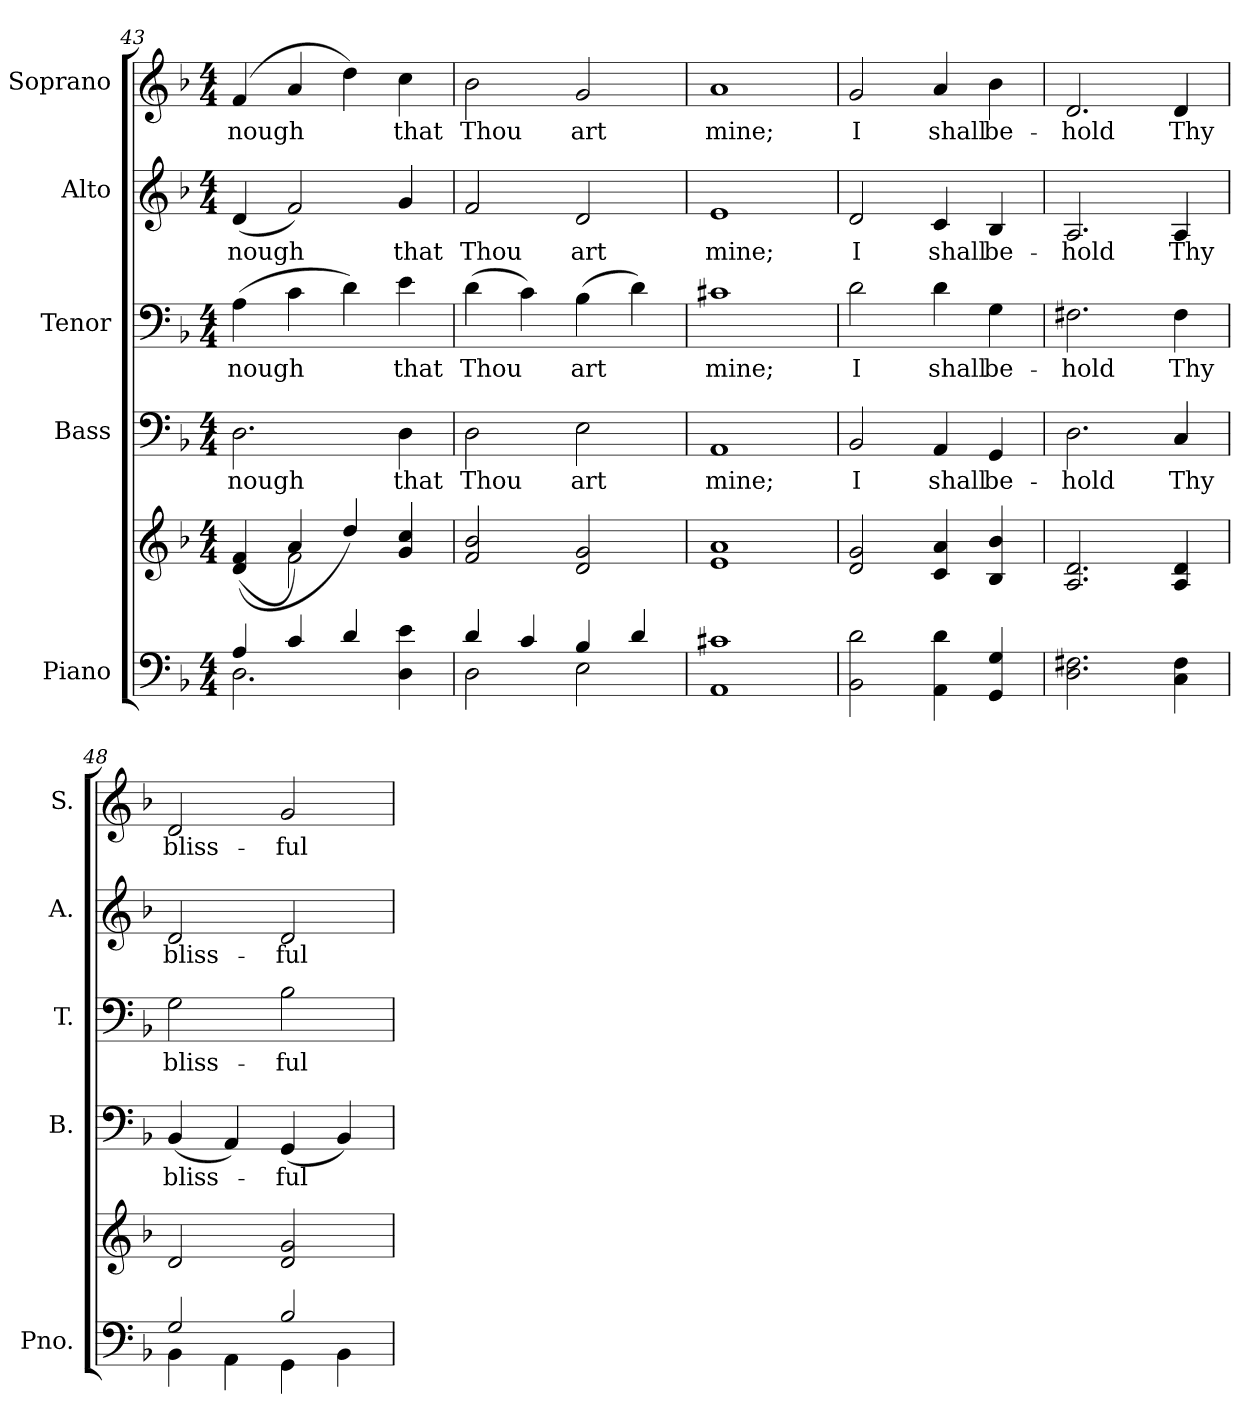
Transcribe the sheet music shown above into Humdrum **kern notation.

**kern	**kern	**kern	**text	**kern	**text	**kern	**text	**kern	**text
*part5	*part5	*part4	*part4	*part3	*part3	*part2	*part2	*part1	*part1
*staff6	*staff5	*staff4	*staff4	*staff3	*staff3	*staff2	*staff2	*staff1	*staff1
*I"Piano	*	*I"Bass	*	*I"Tenor	*	*I"Alto	*	*I"Soprano	*
*I'Pno.	*	*I'B.	*	*I'T.	*	*I'A.	*	*I'S.	*
*clefF4	*clefG2	*clefF4	*	*clefF4	*	*clefG2	*	*clefG2	*
*k[b-]	*k[b-]	*k[b-]	*	*k[b-]	*	*k[b-]	*	*k[b-]	*
*d:	*d:	*d:	*	*d:	*	*d:	*	*d:	*
*M4/4	*M4/4	*M4/4	*	*M4/4	*	*M4/4	*	*M4/4	*
=43	=43	=43	=43	=43	=43	=43	=43	=43	=43
*^	*^	*	*	*	*	*	*	*	*
!	!	!	!	!	!LO:LY:b:color=#000000	!	!	!	!	!	!
!	!	!	!	!	!	!	!LO:LY:b:color=#000000	!	!	!	!
!	!	!	!	!	!	!	!	!	!LO:LY:b:color=#000000	!	!
!	!	!	!	!	!	!	!	!	!	!	!LO:LY:b:color=#000000
4Ai/	2.Di\	((4di/ 4fi	4ryy	2.Di\	-nough	(4Ai\	-nough	(4di/	-nough	(4fi/	-nough
4ci/	.	4ai/)	2fi\	.	.	4ci\	.	2fi/)	.	4ai/	.
4di/	.	4ddi/)	.	.	.	4di\)	.	.	.	4ddi\)	.
!	!	!	!	!	!LO:LY:b:color=#000000	!	!	!	!	!	!
!	!	!	!	!	!	!	!LO:LY:b:color=#000000	!	!	!	!
!	!	!	!	!	!	!	!	!	!LO:LY:b:color=#000000	!	!
!	!	!	!	!	!	!	!	!	!	!	!LO:LY:b:color=#000000
4Di\ 4ei	4ryy	4gi/ 4cci	4ryy	4Di\	that	4ei\	that	4gi/	that	4cci\	that
*	*	*v	*v	*	*	*	*	*	*	*	*
=44	=44	=44	=44	=44	=44	=44	=44	=44	=44	=44
*	*	*^	*	*	*	*	*	*	*	*
!	!	!	!	!	!LO:LY:b:color=#000000	!	!	!	!	!	!
*	*	*v	*v	*	*	*	*	*	*	*	*
*	*	*^	*	*	*	*	*	*	*	*
!	!	!	!	!	!	!	!LO:LY:b:color=#000000	!	!	!	!
*	*	*v	*v	*	*	*	*	*	*	*	*
*	*	*^	*	*	*	*	*	*	*	*
!	!	!	!	!	!	!	!	!	!LO:LY:b:color=#000000	!	!
*	*	*v	*v	*	*	*	*	*	*	*	*
*	*	*^	*	*	*	*	*	*	*	*
!	!	!	!	!	!	!	!	!	!	!	!LO:LY:b:color=#000000
*	*	*v	*v	*	*	*	*	*	*	*	*
4di/	2Di\	2fi/ 2b-i	2Di\	Thou	(4di\	Thou	2fi/	Thou	2b-i\	Thou
4ci/	.	.	.	.	4ci\)	.	.	.	.	.
!	!	!	!	!LO:LY:b:color=#000000	!	!	!	!	!	!
!	!	!	!	!	!	!LO:LY:b:color=#000000	!	!	!	!
!	!	!	!	!	!	!	!	!LO:LY:b:color=#000000	!	!
!	!	!	!	!	!	!	!	!	!	!LO:LY:b:color=#000000
4B-i/	2Ei\	2di/ 2gi	2Ei\	art	(4B-i\	art	2di/	art	2gi/	art
4di/	.	.	.	.	4di\)	.	.	.	.	.
*v	*v	*	*	*	*	*	*	*	*	*
!!LO:PB:g=z
=45	=45	=45	=45	=45	=45	=45	=45	=45	=45
!	!	!	!LO:LY:b:color=#000000	!	!	!	!	!	!
!	!	!	!	!	!LO:LY:b:color=#000000	!	!	!	!
!	!	!	!	!	!	!	!LO:LY:b:color=#000000	!	!
!	!	!	!	!	!	!	!	!	!LO:LY:b:color=#000000
1AAi 1c#Xi	1ei 1ai	1AAi	mine;	1c#Xi	mine;	1ei	mine;	1ai	mine;
=46	=46	=46	=46	=46	=46	=46	=46	=46	=46
!	!	!	!LO:LY:b:color=#000000	!	!	!	!	!	!
!	!	!	!	!	!LO:LY:b:color=#000000	!	!	!	!
!	!	!	!	!	!	!	!LO:LY:b:color=#000000	!	!
!	!	!	!	!	!	!	!	!	!LO:LY:b:color=#000000
2BB-i\ 2di	2di/ 2gi	2BB-i/	I	2di\	I	2di/	I	2gi/	I
!	!	!	!LO:LY:b:color=#000000	!	!	!	!	!	!
!	!	!	!	!	!LO:LY:b:color=#000000	!	!	!	!
!	!	!	!	!	!	!	!LO:LY:b:color=#000000	!	!
!	!	!	!	!	!	!	!	!	!LO:LY:b:color=#000000
4AAi\ 4di	4ci/ 4ai	4AAi/	shall	4di\	shall	4ci/	shall	4ai/	shall
!	!	!	!LO:LY:b:color=#000000	!	!	!	!	!	!
!	!	!	!	!	!LO:LY:b:color=#000000	!	!	!	!
!	!	!	!	!	!	!	!LO:LY:b:color=#000000	!	!
!	!	!	!	!	!	!	!	!	!LO:LY:b:color=#000000
4GGi/ 4Gi	4B-i/ 4b-i	4GGi/	be-	4Gi\	be-	4B-i/	be-	4b-i\	be-
=47	=47	=47	=47	=47	=47	=47	=47	=47	=47
!	!	!	!LO:LY:b:color=#000000	!	!	!	!	!	!
!	!	!	!	!	!LO:LY:b:color=#000000	!	!	!	!
!	!	!	!	!	!	!	!LO:LY:b:color=#000000	!	!
!	!	!	!	!	!	!	!	!	!LO:LY:b:color=#000000
2.Di\ 2.F#Xi	2.Ai/ 2.di	2.Di\	-hold	2.F#Xi\	-hold	2.Ai/	-hold	2.di/	-hold
!	!	!	!LO:LY:b:color=#000000	!	!	!	!	!	!
!	!	!	!	!	!LO:LY:b:color=#000000	!	!	!	!
!	!	!	!	!	!	!	!LO:LY:b:color=#000000	!	!
!	!	!	!	!	!	!	!	!	!LO:LY:b:color=#000000
4Ci\ 4F#i	4Ai/ 4di	4Ci/	Thy	4F#i\	Thy	4Ai/	Thy	4di/	Thy
=48	=48	=48	=48	=48	=48	=48	=48	=48	=48
*^	*	*	*	*	*	*	*	*	*
!	!	!	!	!LO:LY:b:color=#000000	!	!	!	!	!	!
!	!	!	!	!	!	!LO:LY:b:color=#000000	!	!	!	!
!	!	!	!	!	!	!	!	!LO:LY:b:color=#000000	!	!
!	!	!	!	!	!	!	!	!	!	!LO:LY:b:color=#000000
2Gi/	4BB-i\	2di/	(4BB-i/	bliss-	2Gi\	bliss-	2di/	bliss-	2di/	bliss-
.	4AAi\	.	4AAi/)	.	.	.	.	.	.	.
!	!	!	!	!LO:LY:b:color=#000000	!	!	!	!	!	!
!	!	!	!	!	!	!LO:LY:b:color=#000000	!	!	!	!
!	!	!	!	!	!	!	!	!LO:LY:b:color=#000000	!	!
!	!	!	!	!	!	!	!	!	!	!LO:LY:b:color=#000000
2B-i/	4GGi\	2di/ 2gi	(4GGi/	-ful	2B-i\	-ful	2di/	-ful	2gi/	-ful
.	4BB-i\	.	4BB-i/)	.	.	.	.	.	.	.
*v	*v	*	*	*	*	*	*	*	*	*
=	=	=	=	=	=	=	=	=	=
*-	*-	*-	*-	*-	*-	*-	*-	*-	*-
